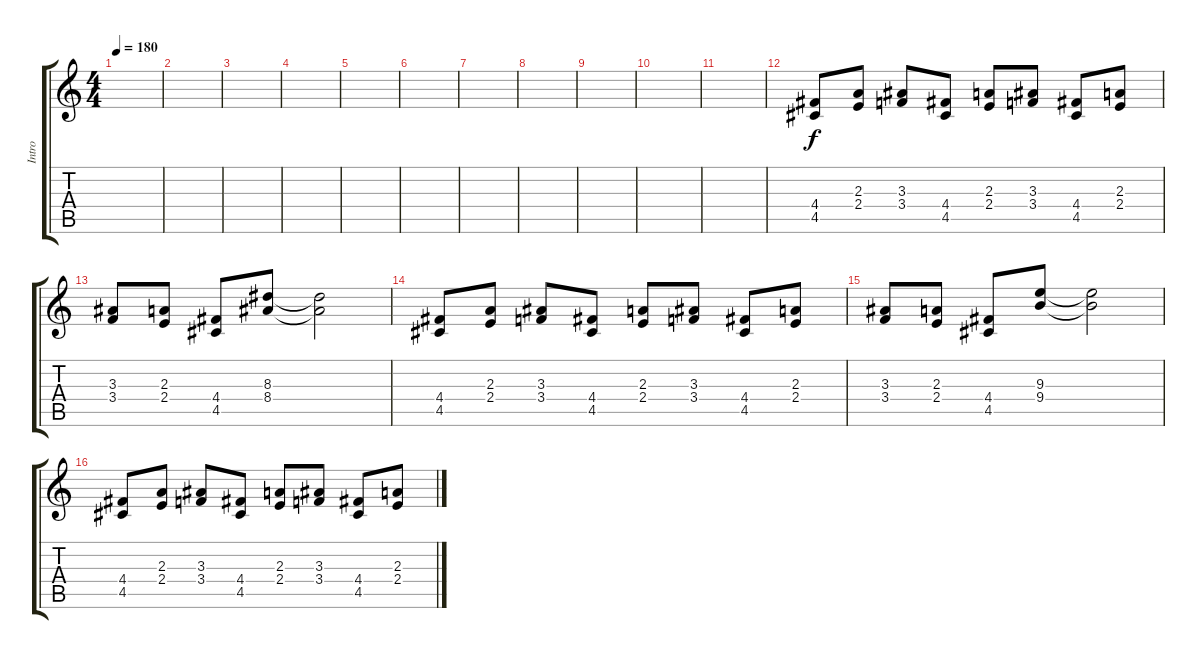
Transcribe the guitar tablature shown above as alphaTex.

\track ("Intro" "Intro") {instrument overdrivenguitar}
\staff {score tabs}
\tuning (E4 B3 G3 D3 A2 E2) {hide}
\ts (4 4)
\tempo 180
\clef g2
\ks c
|
|
|
|
|
|
|
|
|
|
|
(4.4 4.5).8 (2.3 2.4).8 (3.3 3.4).8 (4.4 4.5).8 (2.3 2.4).8 (3.3 3.4).8 (4.4 4.5).8 (2.3 2.4).8 |
(3.3 3.4).8 (2.3 2.4).8 (4.4 4.5).8 (8.3 8.4).8 (8.3{t} 8.4{t}).2 |
(4.4 4.5).8 (2.3 2.4).8 (3.3 3.4).8 (4.4 4.5).8 (2.3 2.4).8 (3.3 3.4).8 (4.4 4.5).8 (2.3 2.4).8 |
(3.3 3.4).8 (2.3 2.4).8 (4.4 4.5).8 (9.3 9.4).8 (9.3{t} 9.4{t}).2 |
(4.4 4.5).8 (2.3 2.4).8 (3.3 3.4).8 (4.4 4.5).8 (2.3 2.4).8 (3.3 3.4).8 (4.4 4.5).8 (2.3 2.4).8
